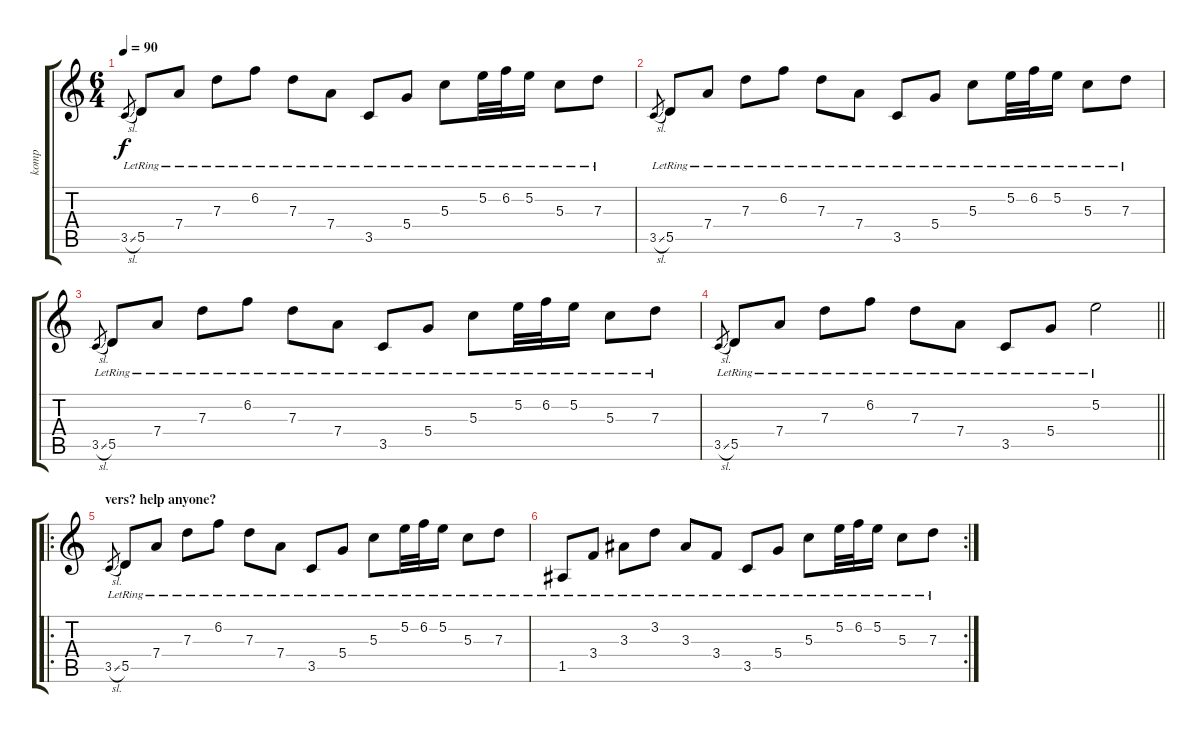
\track ("komp" "komp") {instrument acousticguitarsteel}
\staff {score tabs}
\tuning (E4 B3 G3 D3 A2 E2) {hide}
\ts (6 4)
\tempo 90
\clef g2
\ks c
3.5{sl}.8{gr dy f instrument acousticguitarsteel} 5.5{lr}.8 7.4{lr}.8 7.3{lr}.8 6.2{lr}.8 7.3{lr}.8 7.4{lr}.8 3.5{lr}.8 5.4{lr}.8 5.3{lr}.8 5.2{lr}.32 6.2{lr}.32 5.2{lr}.16 5.3{lr}.8 7.3{lr}.8 |
3.5{sl}.8{gr} 5.5{lr}.8 7.4{lr}.8 7.3{lr}.8 6.2{lr}.8 7.3{lr}.8 7.4{lr}.8 3.5{lr}.8 5.4{lr}.8 5.3{lr}.8 5.2{lr}.32 6.2{lr}.32 5.2{lr}.16 5.3{lr}.8 7.3{lr}.8 |
3.5{sl}.8{gr} 5.5{lr}.8 7.4{lr}.8 7.3{lr}.8 6.2{lr}.8 7.3{lr}.8 7.4{lr}.8 3.5{lr}.8 5.4{lr}.8 5.3{lr}.8 5.2{lr}.32 6.2{lr}.32 5.2{lr}.16 5.3{lr}.8 7.3{lr}.8 |
\barLineRight lightlight
3.5{sl}.8{gr} 5.5{lr}.8 7.4{lr}.8 7.3{lr}.8 6.2{lr}.8 7.3{lr}.8 7.4{lr}.8 3.5{lr}.8 5.4{lr}.8 5.2{lr}.2 |
\ro
\section ("" "vers? help anyone?")
3.5{sl}.8{gr} 5.5{lr}.8 7.4{lr}.8 7.3{lr}.8 6.2{lr}.8 7.3{lr}.8 7.4{lr}.8 3.5{lr}.8 5.4{lr}.8 5.3{lr}.8 5.2{lr}.32 6.2{lr}.32 5.2{lr}.16 5.3{lr}.8 7.3{lr}.8 |
\rc 2
1.5{lr}.8 3.4{lr}.8 3.3{lr}.8 3.2{lr}.8 3.3{lr}.8 3.4{lr}.8 3.5{lr}.8 5.4{lr}.8 5.3{lr}.8 5.2{lr}.32 6.2{lr}.32 5.2{lr}.16 5.3{lr}.8 7.3{lr}.8
